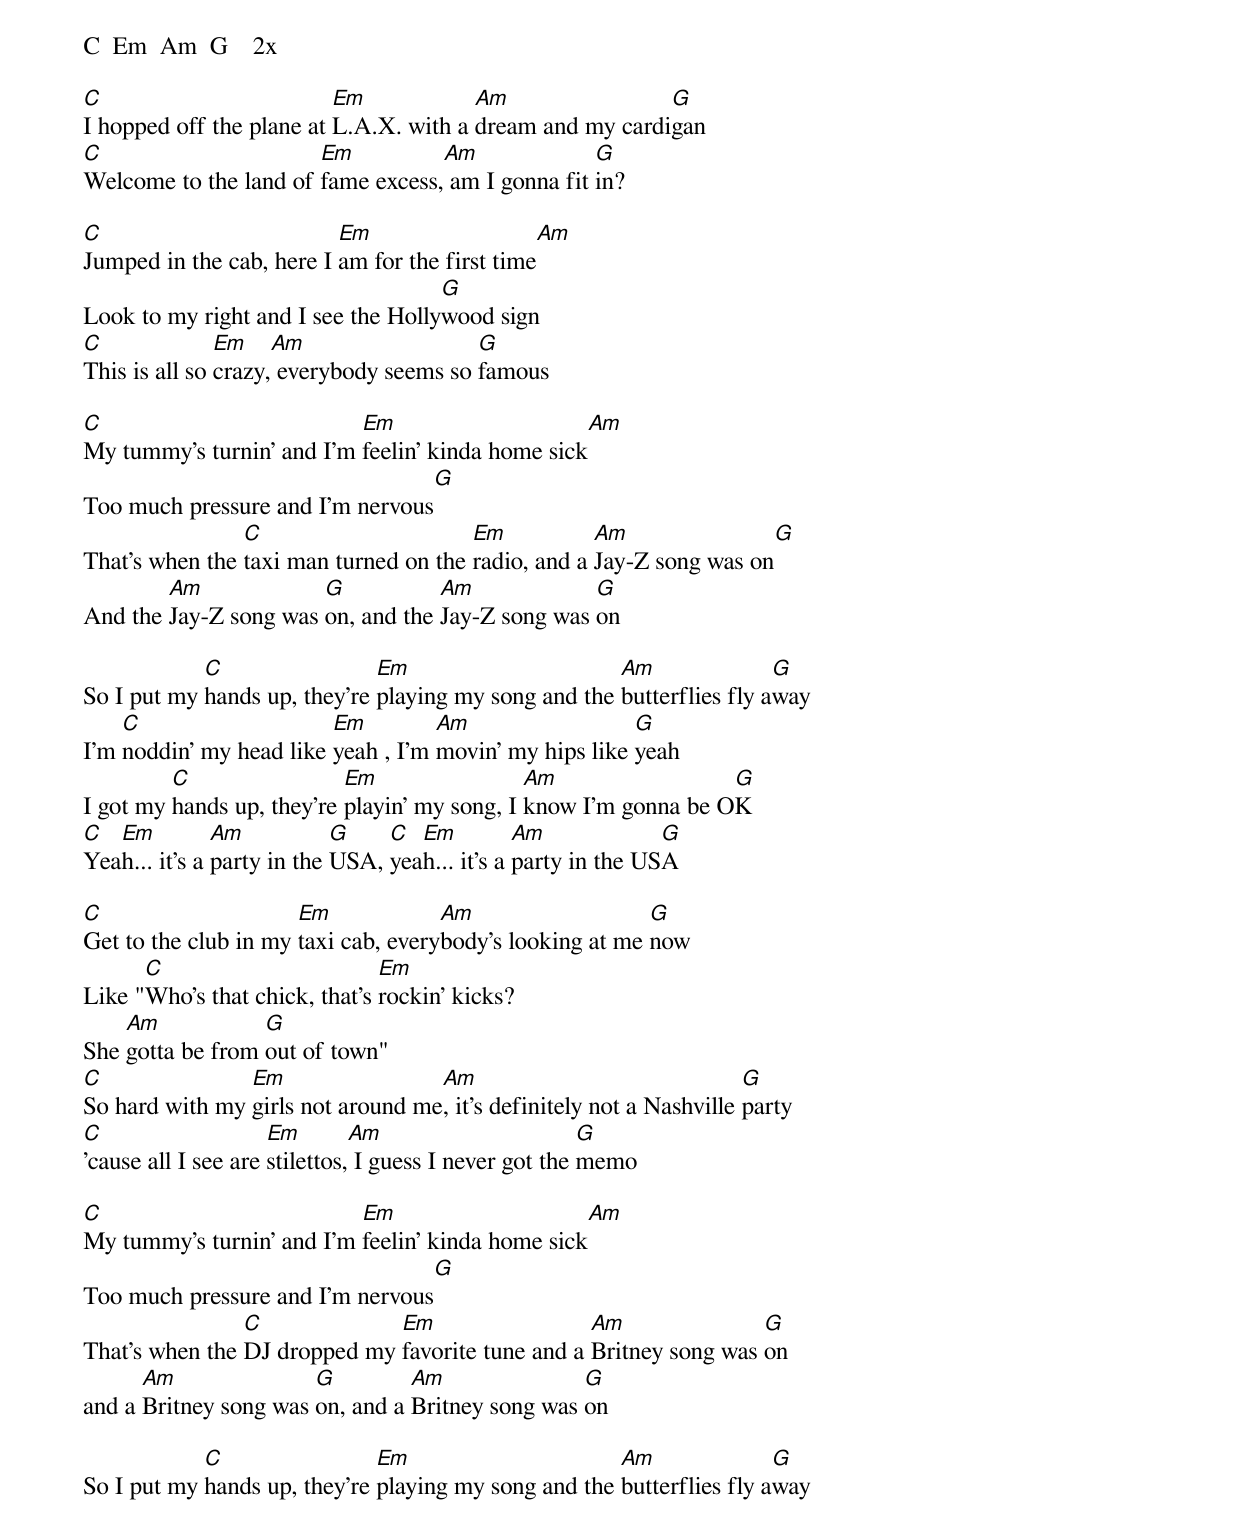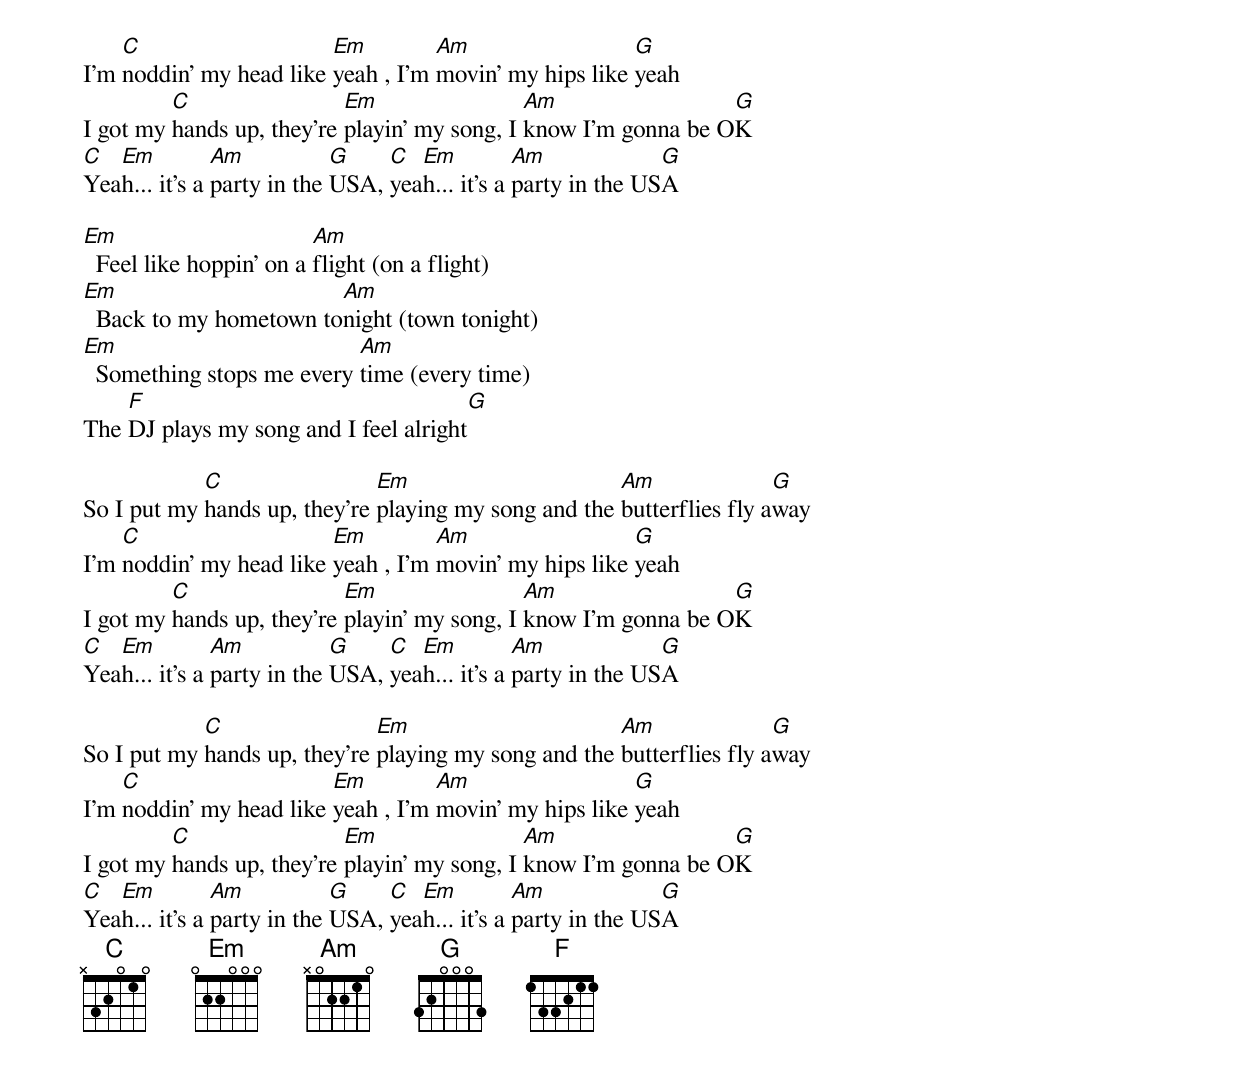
C  Em  Am  G    2x

C                         Em            Am                G
I hopped off the plane at L.A.X. with a dream and my cardigan
C                      Em          Am              G
Welcome to the land of fame excess, am I gonna fit in?

C                         Em                   Am
Jumped in the cab, here I am for the first time
                                    G
Look to my right and I see the Hollywood sign
C              Em    Am                  G
This is all so crazy, everybody seems so famous

C                          Em                     Am
My tummy's turnin' and I'm feelin' kinda home sick
                                  G
Too much pressure and I'm nervous
                C                      Em           Am                G
That's when the taxi man turned on the radio, and a Jay-Z song was on
        Am             G           Am             G
And the Jay-Z song was on, and the Jay-Z song was on

            C                 Em                      Am               G
So I put my hands up, they're playing my song and the butterflies fly away
    C                    Em         Am                  G
I'm noddin' my head like yeah , I'm movin' my hips like yeah
         C                 Em                 Am                 G
I got my hands up, they're playin' my song, I know I'm gonna be OK
C  Em          Am           G    C  Em          Am             G
Yeah... it's a party in the USA, yeah... it's a party in the USA

C                     Em             Am                   G
Get to the club in my taxi cab, everybody's looking at me now
      C                        Em
Like "Who's that chick, that's rockin' kicks?
    Am            G
She gotta be from out of town"
C               Em                 Am                                G
So hard with my girls not around me, it's definitely not a Nashville party
C                    Em        Am                       G
'cause all I see are stilettos, I guess I never got the memo

C                          Em                     Am
My tummy's turnin' and I'm feelin' kinda home sick
                                  G
Too much pressure and I'm nervous
                C             Em                  Am               G
That's when the DJ dropped my favorite tune and a Britney song was on
      Am               G         Am               G
and a Britney song was on, and a Britney song was on

            C                 Em                      Am               G
So I put my hands up, they're playing my song and the butterflies fly away
    C                    Em         Am                  G
I'm noddin' my head like yeah , I'm movin' my hips like yeah
         C                 Em                 Am                 G
I got my hands up, they're playin' my song, I know I'm gonna be OK
C  Em          Am           G    C  Em          Am             G
Yeah... it's a party in the USA, yeah... it's a party in the USA

Em                       Am
  Feel like hoppin' on a flight (on a flight)
Em                      Am
  Back to my hometown tonight (town tonight)
Em                         Am
  Something stops me every time (every time)
    F                                   G
The DJ plays my song and I feel alright

            C                 Em                      Am               G
So I put my hands up, they're playing my song and the butterflies fly away
    C                    Em         Am                  G
I'm noddin' my head like yeah , I'm movin' my hips like yeah
         C                 Em                 Am                 G
I got my hands up, they're playin' my song, I know I'm gonna be OK
C  Em          Am           G    C  Em          Am             G
Yeah... it's a party in the USA, yeah... it's a party in the USA

            C                 Em                      Am               G
So I put my hands up, they're playing my song and the butterflies fly away
    C                    Em         Am                  G
I'm noddin' my head like yeah , I'm movin' my hips like yeah
         C                 Em                 Am                 G
I got my hands up, they're playin' my song, I know I'm gonna be OK
C  Em          Am           G    C  Em          Am             G
Yeah... it's a party in the USA, yeah... it's a party in the USA
